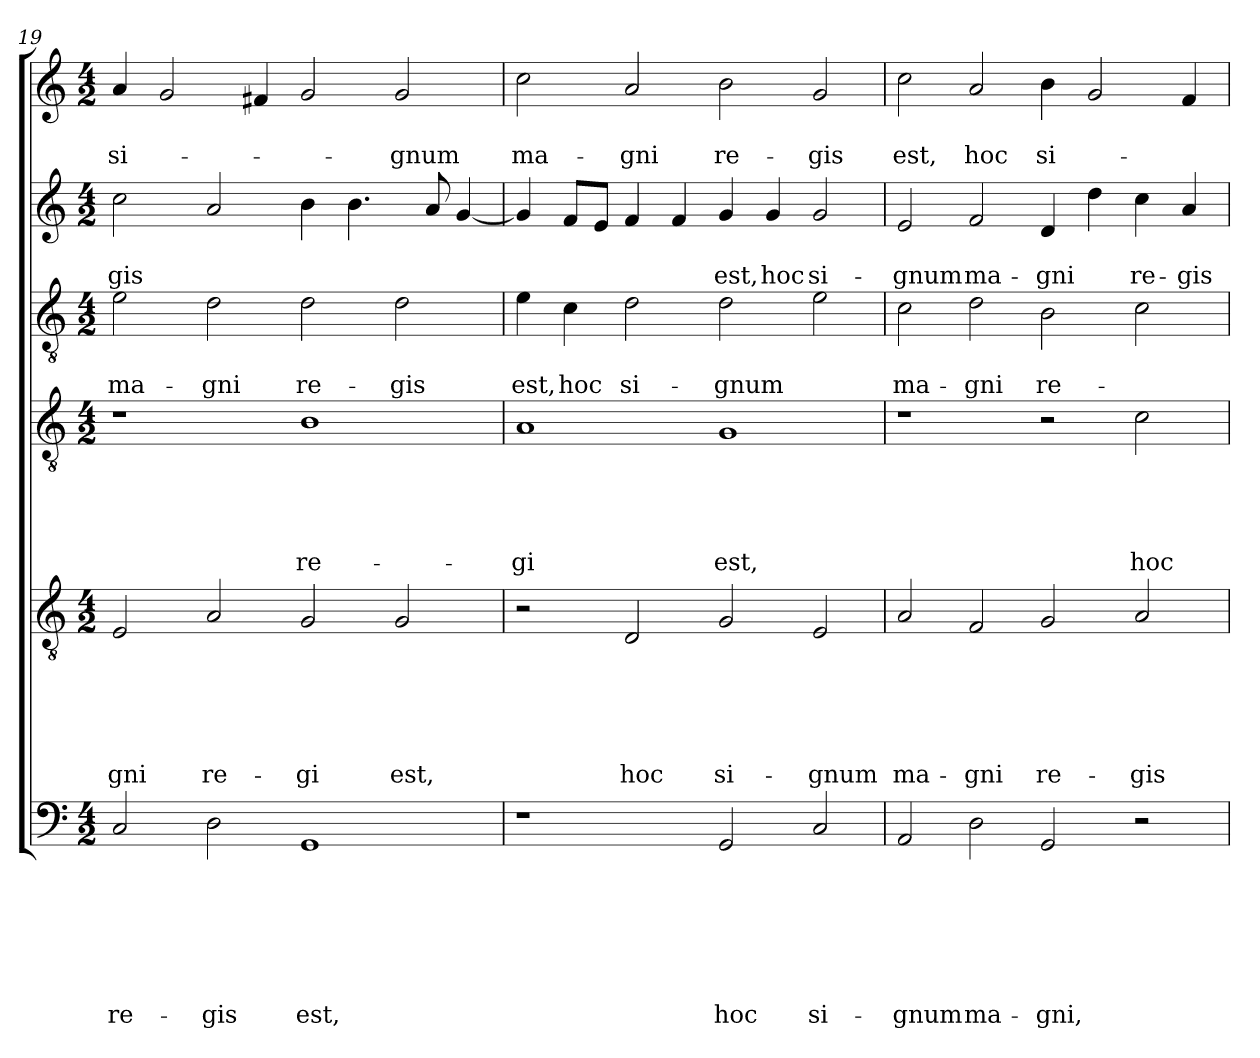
**kern	**text	**text	**text	**text	**text	**text	**text	**kern	**text	**text	**text	**text	**text	**text	**kern	**text	**text	**text	**text	**text	**kern	**text	**text	**kern	**text	**text	**kern	**text	**text
*part6	*part6	*part6	*part6	*part6	*part6	*part6	*part6	*part5	*part5	*part5	*part5	*part5	*part5	*part5	*part4	*part4	*part4	*part4	*part4	*part4	*part3	*part3	*part3	*part2	*part2	*part2	*part1	*part1	*part1
*staff6	*staff6	*staff6	*staff6	*staff6	*staff6	*staff6	*staff6	*staff5	*staff5	*staff5	*staff5	*staff5	*staff5	*staff5	*staff4	*staff4	*staff4	*staff4	*staff4	*staff4	*staff3	*staff3	*staff3	*staff2	*staff2	*staff2	*staff1	*staff1	*staff1
*clefF4	*	*	*	*	*	*	*	*clefGv2	*	*	*	*	*	*	*clefGv2	*	*	*	*	*	*clefGv2	*	*	*clefG2	*	*	*clefG2	*	*
*k[]	*	*	*	*	*	*	*	*k[]	*	*	*	*	*	*	*k[]	*	*	*	*	*	*k[]	*	*	*k[]	*	*	*k[]	*	*
*C:	*	*	*	*	*	*	*	*C:	*	*	*	*	*	*	*C:	*	*	*	*	*	*C:	*	*	*C:	*	*	*C:	*	*
*M4/2	*	*	*	*	*	*	*	*M4/2	*	*	*	*	*	*	*M4/2	*	*	*	*	*	*M4/2	*	*	*M4/2	*	*	*M4/2	*	*
=19	=19	=19	=19	=19	=19	=19	=19	=19	=19	=19	=19	=19	=19	=19	=19	=19	=19	=19	=19	=19	=19	=19	=19	=19	=19	=19	=19	=19	=19
!	!	!	!	!	!	!	!LO:LY:b	!	!	!	!	!	!	!LO:LY:b	!	!	!	!	!	!	!	!	!LO:LY:b	!	!	!LO:LY:b	!	!	!LO:LY:b
2C/	.	.	.	.	.	.	re-	2E/	.	.	.	.	.	-gni	1r	.	.	.	.	.	2e\	.	ma-	2cc\	.	-gis	4a/	.	si-
.	.	.	.	.	.	.	.	.	.	.	.	.	.	.	.	.	.	.	.	.	.	.	.	.	.	.	2g/	.	.
!	!	!	!	!	!	!	!LO:LY:b	!	!	!	!	!	!	!LO:LY:b	!	!	!	!	!	!	!	!	!LO:LY:b	!	!	!	!	!	!
2D\	.	.	.	.	.	.	-gis	2A/	.	.	.	.	.	re-	.	.	.	.	.	.	2d\	.	-gni	2a/	.	.	.	.	.
.	.	.	.	.	.	.	.	.	.	.	.	.	.	.	.	.	.	.	.	.	.	.	.	.	.	.	4f#X/	.	.
!	!	!	!	!	!	!	!LO:LY:b	!	!	!	!	!	!	!LO:LY:b	!	!	!	!	!	!LO:LY:b	!	!	!LO:LY:b	!	!	!	!	!	!
1GG	.	.	.	.	.	.	est,	2G/	.	.	.	.	.	-gi	1B	.	.	.	.	re-	2d\	.	re-	4b\	.	.	2g/	.	.
.	.	.	.	.	.	.	.	.	.	.	.	.	.	.	.	.	.	.	.	.	.	.	.	4.b\	.	.	.	.	.
!	!	!	!	!	!	!	!	!	!	!	!	!	!	!LO:LY:b	!	!	!	!	!	!	!	!	!LO:LY:b	!	!	!	!	!	!LO:LY:b
.	.	.	.	.	.	.	.	2G/	.	.	.	.	.	est,	.	.	.	.	.	.	2d\	.	-gis	.	.	.	2g/	.	-gnum
.	.	.	.	.	.	.	.	.	.	.	.	.	.	.	.	.	.	.	.	.	.	.	.	8a/	.	.	.	.	.
.	.	.	.	.	.	.	.	.	.	.	.	.	.	.	.	.	.	.	.	.	.	.	.	[4g/	.	.	.	.	.
=20	=20	=20	=20	=20	=20	=20	=20	=20	=20	=20	=20	=20	=20	=20	=20	=20	=20	=20	=20	=20	=20	=20	=20	=20	=20	=20	=20	=20	=20
!	!	!	!	!	!	!	!	!	!	!	!	!	!	!	!	!	!	!	!	!LO:LY:b	!	!	!LO:LY:b	!	!	!	!	!	!LO:LY:b
1r	.	.	.	.	.	.	.	2r	.	.	.	.	.	.	1A	.	.	.	.	-gi	4e\	.	est,	4g/]	.	.	2cc\	.	ma-
!	!	!	!	!	!	!	!	!	!	!	!	!	!	!	!	!	!	!	!	!	!	!	!LO:LY:b	!	!	!	!	!	!
.	.	.	.	.	.	.	.	.	.	.	.	.	.	.	.	.	.	.	.	.	4c\	.	hoc	8f/L	.	.	.	.	.
.	.	.	.	.	.	.	.	.	.	.	.	.	.	.	.	.	.	.	.	.	.	.	.	8e/J	.	.	.	.	.
!	!	!	!	!	!	!	!	!	!	!	!	!	!	!LO:LY:b	!	!	!	!	!	!	!	!	!LO:LY:b	!	!	!	!	!	!LO:LY:b
.	.	.	.	.	.	.	.	2D/	.	.	.	.	.	hoc	.	.	.	.	.	.	2d\	.	si-	4f/	.	.	2a/	.	-gni
.	.	.	.	.	.	.	.	.	.	.	.	.	.	.	.	.	.	.	.	.	.	.	.	4f/	.	.	.	.	.
!	!	!	!	!	!	!	!LO:LY:b	!	!	!	!	!	!	!LO:LY:b	!	!	!	!	!	!LO:LY:b	!	!	!LO:LY:b	!	!	!LO:LY:b	!	!	!LO:LY:b
2GG/	.	.	.	.	.	.	hoc	2G/	.	.	.	.	.	si-	1G	.	.	.	.	est,	2d\	.	-gnum	4g/	.	est,	2b\	.	re-
!	!	!	!	!	!	!	!	!	!	!	!	!	!	!	!	!	!	!	!	!	!	!	!	!	!	!LO:LY:b	!	!	!
.	.	.	.	.	.	.	.	.	.	.	.	.	.	.	.	.	.	.	.	.	.	.	.	4g/	.	hoc	.	.	.
!	!	!	!	!	!	!	!LO:LY:b	!	!	!	!	!	!	!LO:LY:b	!	!	!	!	!	!	!	!	!	!	!	!LO:LY:b	!	!	!LO:LY:b
2C/	.	.	.	.	.	.	si-	2E/	.	.	.	.	.	-gnum	.	.	.	.	.	.	2e\	.	.	2g/	.	si-	2g/	.	-gis
=21	=21	=21	=21	=21	=21	=21	=21	=21	=21	=21	=21	=21	=21	=21	=21	=21	=21	=21	=21	=21	=21	=21	=21	=21	=21	=21	=21	=21	=21
!	!	!	!	!	!	!	!LO:LY:b	!	!	!	!	!	!	!LO:LY:b	!	!	!	!	!	!	!	!	!LO:LY:b	!	!	!LO:LY:b	!	!	!LO:LY:b
2AA/	.	.	.	.	.	.	-gnum	2A/	.	.	.	.	.	ma-	1r	.	.	.	.	.	2c\	.	ma-	2e/	.	-gnum	2cc\	.	est,
!	!	!	!	!	!	!	!LO:LY:b	!	!	!	!	!	!	!LO:LY:b	!	!	!	!	!	!	!	!	!LO:LY:b	!	!	!LO:LY:b	!	!	!LO:LY:b
2D\	.	.	.	.	.	.	ma-	2F/	.	.	.	.	.	-gni	.	.	.	.	.	.	2d\	.	-gni	2f/	.	ma-	2a/	.	hoc
!	!	!	!	!	!	!	!LO:LY:b	!	!	!	!	!	!	!LO:LY:b	!	!	!	!	!	!	!	!	!LO:LY:b	!	!	!LO:LY:b	!	!	!LO:LY:b
2GG/	.	.	.	.	.	.	-gni,	2G/	.	.	.	.	.	re-	2r	.	.	.	.	.	2B\	.	re-	4d/	.	-gni	4b\	.	si-
.	.	.	.	.	.	.	.	.	.	.	.	.	.	.	.	.	.	.	.	.	.	.	.	4dd\	.	.	2g/	.	.
!	!	!	!	!	!	!	!	!	!	!	!	!	!	!LO:LY:b	!	!	!	!	!	!LO:LY:b	!	!	!	!	!	!LO:LY:b	!	!	!
2r	.	.	.	.	.	.	.	2A/	.	.	.	.	.	-gis	2c\	.	.	.	.	hoc	2c\	.	.	4cc\	.	re-	.	.	.
!	!	!	!	!	!	!	!	!	!	!	!	!	!	!	!	!	!	!	!	!	!	!	!	!	!	!LO:LY:b	!	!	!
.	.	.	.	.	.	.	.	.	.	.	.	.	.	.	.	.	.	.	.	.	.	.	.	4a/	.	-gis	4f/	.	.
=	=	=	=	=	=	=	=	=	=	=	=	=	=	=	=	=	=	=	=	=	=	=	=	=	=	=	=	=	=
*-	*-	*-	*-	*-	*-	*-	*-	*-	*-	*-	*-	*-	*-	*-	*-	*-	*-	*-	*-	*-	*-	*-	*-	*-	*-	*-	*-	*-	*-
